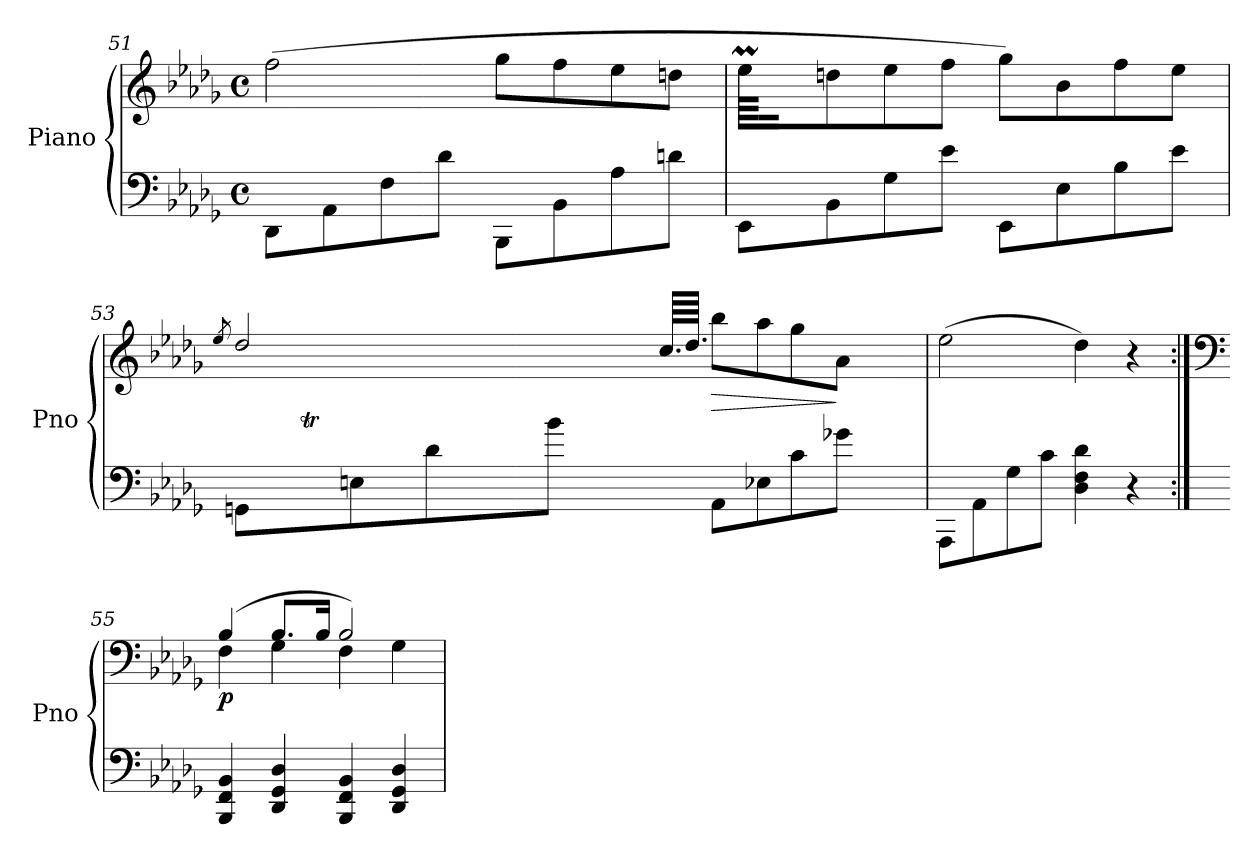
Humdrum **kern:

**kern	**kern	**dynam
*part1	*part1	*part1
*staff2	*staff1	*staff1/2
*I"Piano	*	*
*I'Pno	*	*
!!LO:LB:g=z
*clefF4	*clefG2	*
*k[b-e-a-d-g-]	*k[b-e-a-d-g-]	*
*M4/4	*M4/4	*
*met(c)	*met(c)	*
=51	=51	=51
8DD-\L	(2ff\	.
8AA-\	.	.
8F\	.	.
8d-\J	.	.
8BBB-\L	8gg-\L	.
8BB-\	8ff\	.
8A-\	8ee-\	.
8dn\J	8ddn\J	.
=52	=52	=52
*	*^	*
8EE-\L	8ee-M\L	64ee-LLLL	.
.	.	64ffJJyy	.
.	.	16.ee-JJyy	.
8BB-\	8ddn\	2..ryy	.
8G-\	8ee-\	.	.
8e-\J	8ff\J	.	.
8EE-\L	8gg-\L)	.	.
8E-\	8b-\	.	.
8B-\	8ff\	.	.
8e-\J	8ee-\J	.	.
!!LO:PB:g=z	!!
=53	=53	=53	=53
.	8qee-/	.	.
8GGn\L	2dd-/	64ccLLLLyy	.
.	.	64dd-yy	.
.	.	64ee-Jyy	.
.	.	32dd-Tyy	.
.	.	32ee-yy	.
.	.	32dd-yy	.
8En\	.	.	.
.	.	32ee-yy	.
.	.	32dd-yy	.
.	.	32ee-yy	.
.	.	32dd-yy	.
8d-\	.	.	.
.	.	32ee-yy	.
.	.	64dd-Lyy	.
.	.	64ee-yy	.
.	.	64dd-yy	.
.	.	64ee-yy	.
.	.	64dd-yy	.
8b-\J	.	64ee-yy	.
.	.	64dd-yy	.
.	.	64ee-yy	.
.	.	64dd-yy	.
.	.	64ee-TTTyy	.
.	.	64dd-JJJJyy	.
*	*	*Xtuplet	*
.	.	96.cc/LL	.
.	.	96.dd-/JJ	.
!	!	!	!LO:HP:b
8AA-\L	8bb-\L	24..ryy	>
.	.	4ryy	.
8E-X\	8aa-\	.	.
8c\	8gg-\	.	.
.	.	8ryy	.
8g-X\J	8a-\J	.	]
.	.	32ryy	.
*	*v	*v	*
!!LO:LB:g=z
=54	=54	=54
8AAA-\L	(2ee-\	.
8AA-\	.	.
8G-\	.	.
8c\J	.	.
4D-\ 4F\ 4d-\	4dd-\)	.
4r	4r	.
!!LO:PB:g=z
=55:|!	=55:|!	=55:|!
*	*clefF4	*
*	*^	*
!	!	!	!LO:DY:b
4BBB-/ 4FF/ 4BB-/	(4B-/	4F\	p
4DD-/ 4GG-/ 4D-/	8.B-/L	4G-\	.
.	16B-/Jk	.	.
4BBB-/ 4FF/ 4BB-/	2B-/)	4F\	.
4DD-/ 4GG-/ 4D-/	.	4G-\	.
*	*v	*v	*
=	=	=
*-	*-	*-
